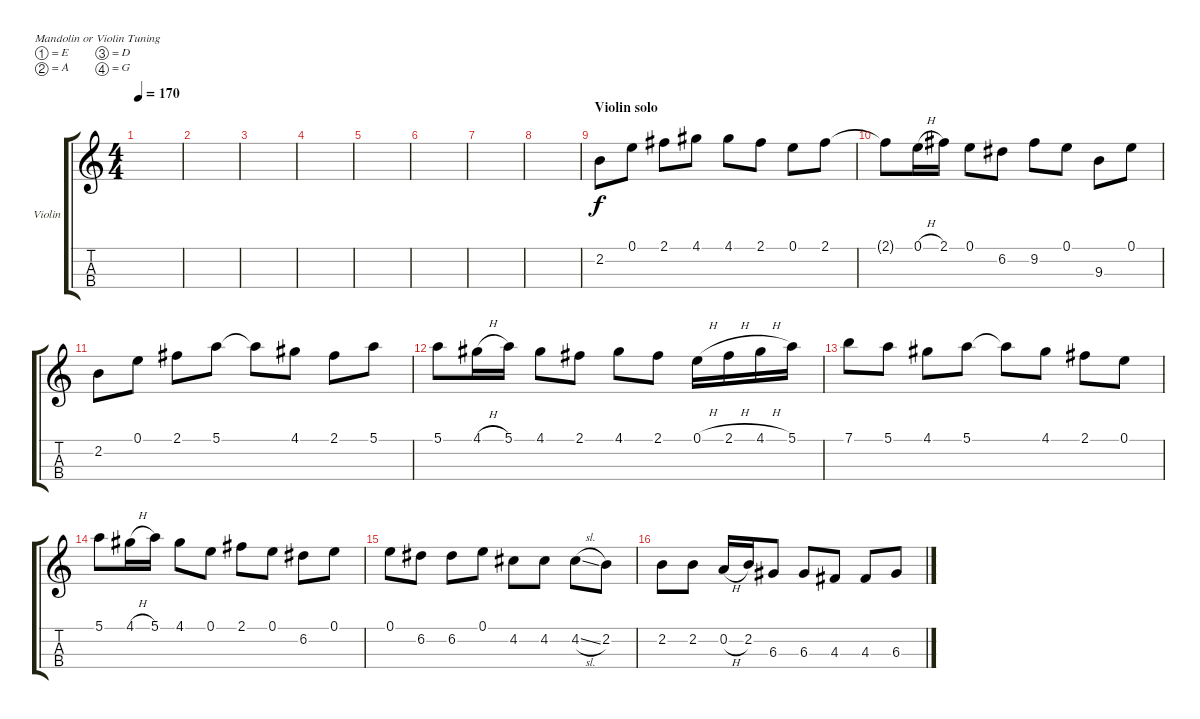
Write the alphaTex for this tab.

\defaultSystemsLayout 4
\bracketExtendMode groupsimilarinstruments
\firstSystemTrackNameOrientation horizontal
\otherSystemsTrackNameOrientation horizontal
\track ("Violin" "Violin") {instrument violin}
\staff {score tabs}
\tuning (E5 A4 D4 G3)
\ts (4 4)
\tempo 170
\clef g2
\ks c
|
|
|
|
|
|
|
|
\section ("" "Violin solo")
2.2.8 0.1.8 2.1.8 4.1.8 4.1.8 2.1.8 0.1.8 2.1.8 |
2.1{t}.8 0.1{h}.16 2.1.16 0.1.8 6.2.8 9.2.8 0.1.8 9.3.8 0.1.8 |
2.2.8 0.1.8 2.1.8 5.1.8 5.1{t}.8 4.1.8 2.1.8 5.1.8 |
5.1.8 4.1{h}.16 5.1.16 4.1.8 2.1.8 4.1.8 2.1.8 0.1{h}.16 2.1{h}.16 4.1{h}.16 5.1.16 |
7.1.8 5.1.8 4.1.8 5.1.8 5.1{t}.8 4.1.8 2.1.8 0.1.8 |
5.1.8 4.1{h}.16 5.1.16 4.1.8 0.1.8 2.1.8 0.1.8 6.2.8 0.1.8 |
0.1.8 6.2.8 6.2.8 0.1.8 4.2.8 4.2.8 4.2{sl}.8 2.2.8 |
2.2.8 2.2.8 0.2{h}.16 2.2.16 6.3.8 6.3.8 4.3.8 4.3.8 6.3.8
